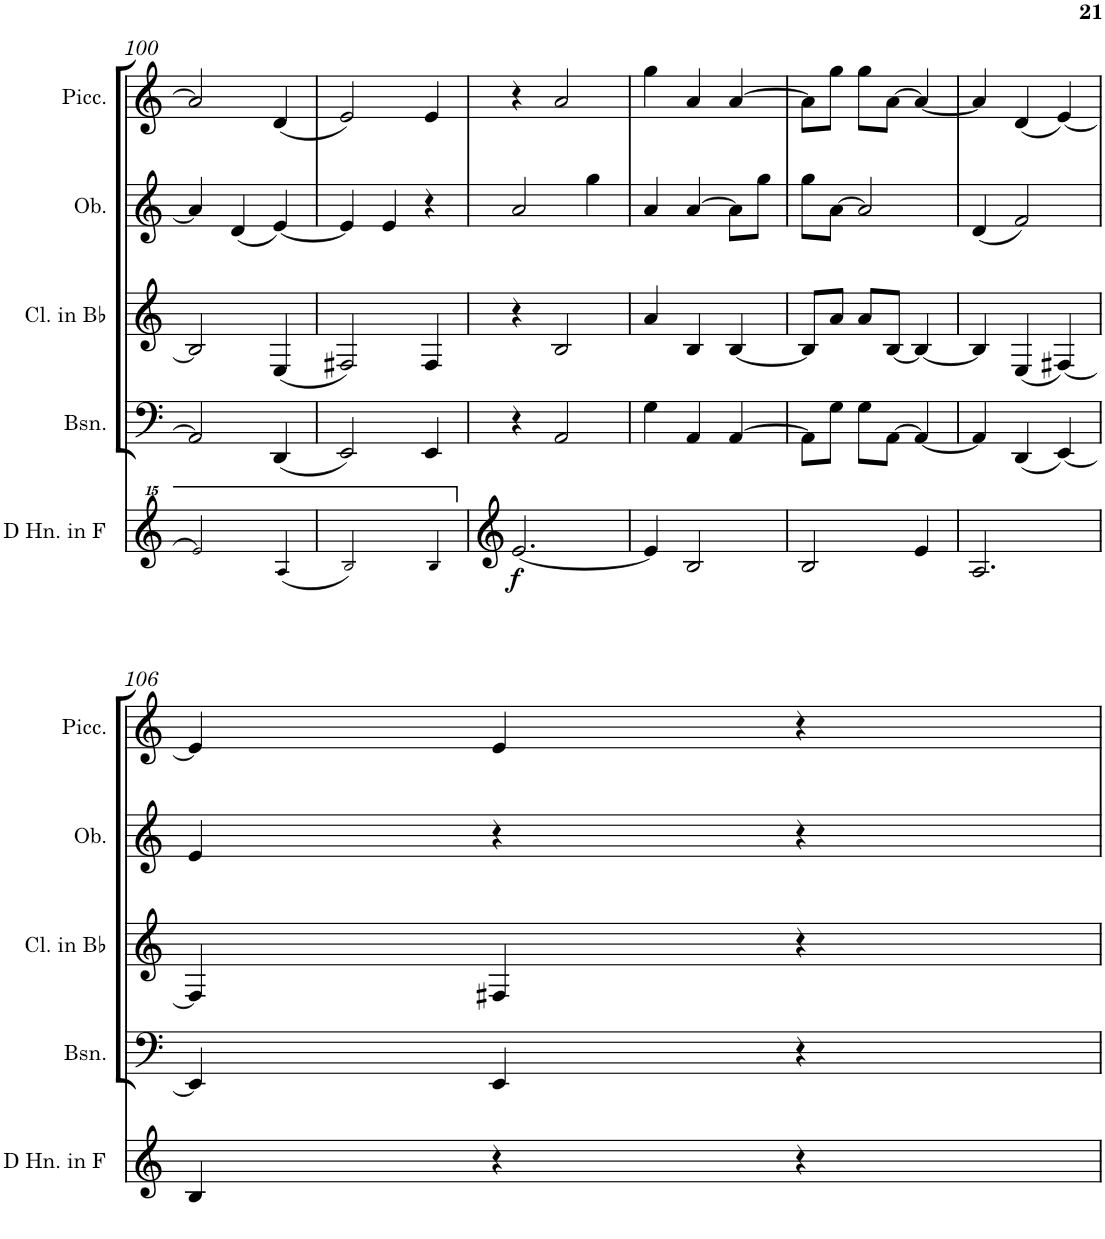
**kern	**dynam	**kern	**kern	**kern	**kern
*part5	*part5	*part4	*part3	*part2	*part1
*staff5	*staff5	*staff4	*staff3	*staff2	*staff1
*I"Horn in F	*	*I"Bassoon	*I"Clarinet in Bb	*I"Oboe	*I"Flute
*	*	*I'Bsn.	*I'Cl. in Bb	*I'Ob.	*I'Fl.
!!LO:PB:g=z
*clefG^^2	*	*clefG2	*clefG2	*clefG2	*clefG2
*Trd4c7	*	*	*Trd1c2	*	*Trd-7c-12
*k[]	*	*k[]	*k[]	*k[]	*k[]
*M3/4	*	*M3/4	*M3/4	*M3/4	*M3/4
=100	=100	=100	=100	=100	=100
2eee/	.	2AA/]	2B/]	4a/]	2a/]
.	.	.	.	(4d/	.
(4aa/	.	(4DD/	(4E/	[4e/)	(4d/
=101	=101	=101	=101	=101	=101
2bb/)	.	2EE/)	2F#X/)	4e/]	2e/)
.	.	.	.	4e/	.
4bb/	.	4EE/	4F#/	4r	4e/
=102	=102	=102	=102	=102	=102
!	!LO:DY:b	!	!	!	!
[2.e/	f	4r	4r	2a/	4r
.	.	2AA/	2B/	.	2a/
.	.	.	.	4gg\	.
=103	=103	=103	=103	=103	=103
4e/]	.	4G\	4a/	4a/	4gg\
2B/	.	4AA/	4B/	[4a/	4a/
.	.	[4AA/	[4B/	8a\L]	[4a/
.	.	.	.	8gg\J	.
=104	=104	=104	=104	=104	=104
2B/	.	8AA\L]	8B/L]	8gg\L	8a\L]
.	.	8G\J	8a/J	[8a\J	8gg\J
.	.	8G\L	8a/L	2a/]	8gg\L
.	.	[8AA\J	[8B/J	.	[8a\J
4e/	.	4AA/_	4B/_	.	4a/_
=105	=105	=105	=105	=105	=105
2.A/	.	4AA/]	4B/]	(4d/	4a/]
.	.	(4DD/	(4E/	2f/)	(4d/
.	.	[4EE/)	[4F#X/)	.	[4e/)
!!LO:LB:g=z
=106	=106	=106	=106	=106	=106
4B/	.	4EE/]	4F#/]	4e/	4e/]
4r	.	4EE/	4F#X/	4r	4e/
4r	.	4r	4r	4r	4r
=	=	=	=	=	=
*-	*-	*-	*-	*-	*-
